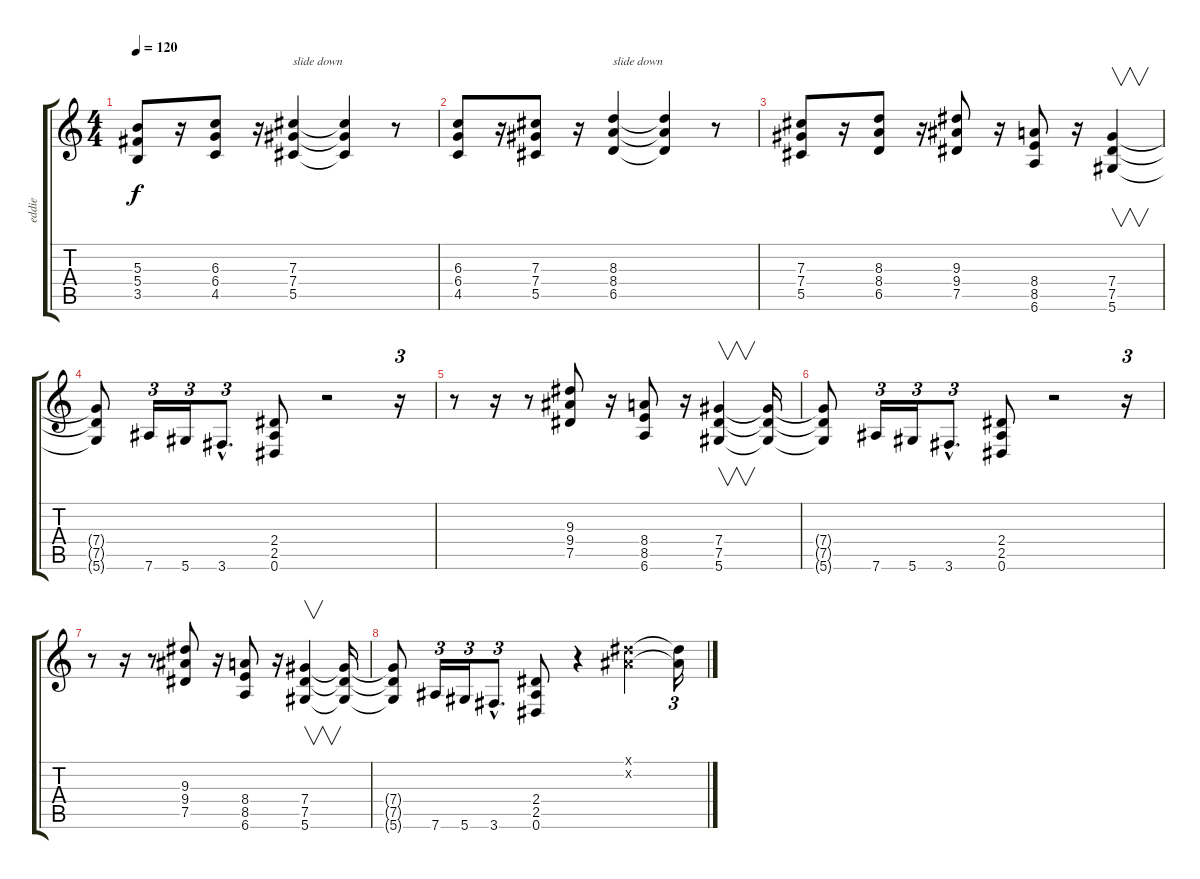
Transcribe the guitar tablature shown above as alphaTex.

\track ("eddie" "eddie") {instrument distortionguitar}
\staff {score tabs}
\tuning (Eb4 Bb3 Gb3 Db3 Ab2 Eb2) {hide}
\ts (4 4)
\tempo 120
\clef g2
\ks c
(5.3 5.4 3.5).8{dy f} r.16 (6.3 6.4 4.5).8 r.16 (7.3 7.4 5.5).4{txt "slide down"} (7.3{t} 7.4{t} 5.5{t}).4 r.8 |
(6.3 6.4 4.5).8 r.16 (7.3 7.4 5.5).8 r.16 (8.3 8.4 6.5).4{txt "slide down"} (8.3{t} 8.4{t} 6.5{t}).4 r.8 |
(7.3 7.4 5.5).8 r.16 (8.3 8.4 6.5).8 r.16 (9.3 9.4 7.5).8 r.16 (8.4 8.5 6.6).8 r.16 (7.4 7.5 5.6).4{v} |
(7.4{t} 7.5{t} 5.6{t}).8 7.6.16{tu (3 2)} 5.6.16{tu (3 2)} 3.6{hac}.8{d tu (3 2)} (2.4 2.5 0.6).8 r.2 r.16{tu (3 2)} |
r.8 r.16 r.8 (9.3 9.4 7.5).8 r.16 (8.4 8.5 6.6).8 r.16 (7.4 7.5 5.6).4{v} (7.4{t} 7.5{t} 5.6{t}).16 |
(7.4{t} 7.5{t} 5.6{t}).8 7.6.16{tu (3 2)} 5.6.16{tu (3 2)} 3.6{hac}.8{d tu (3 2)} (2.4 2.5 0.6).8 r.2 r.16{tu (3 2)} |
r.8 r.16 r.8 (9.3 9.4 7.5).8 r.16 (8.4 8.5 6.6).8 r.16 (7.4 7.5 5.6).4{v} (7.4{t} 7.5{t} 5.6{t}).16 |
(7.4{t} 7.5{t} 5.6{t}).8 7.6.16{tu (3 2)} 5.6.16{tu (3 2)} 3.6{hac}.8{d tu (3 2)} (2.4 2.5 0.6).8 r.4 (0.1{x} 0.2{x}).4 (0.1{t} 0.2{t}).16{tu (3 2)}
